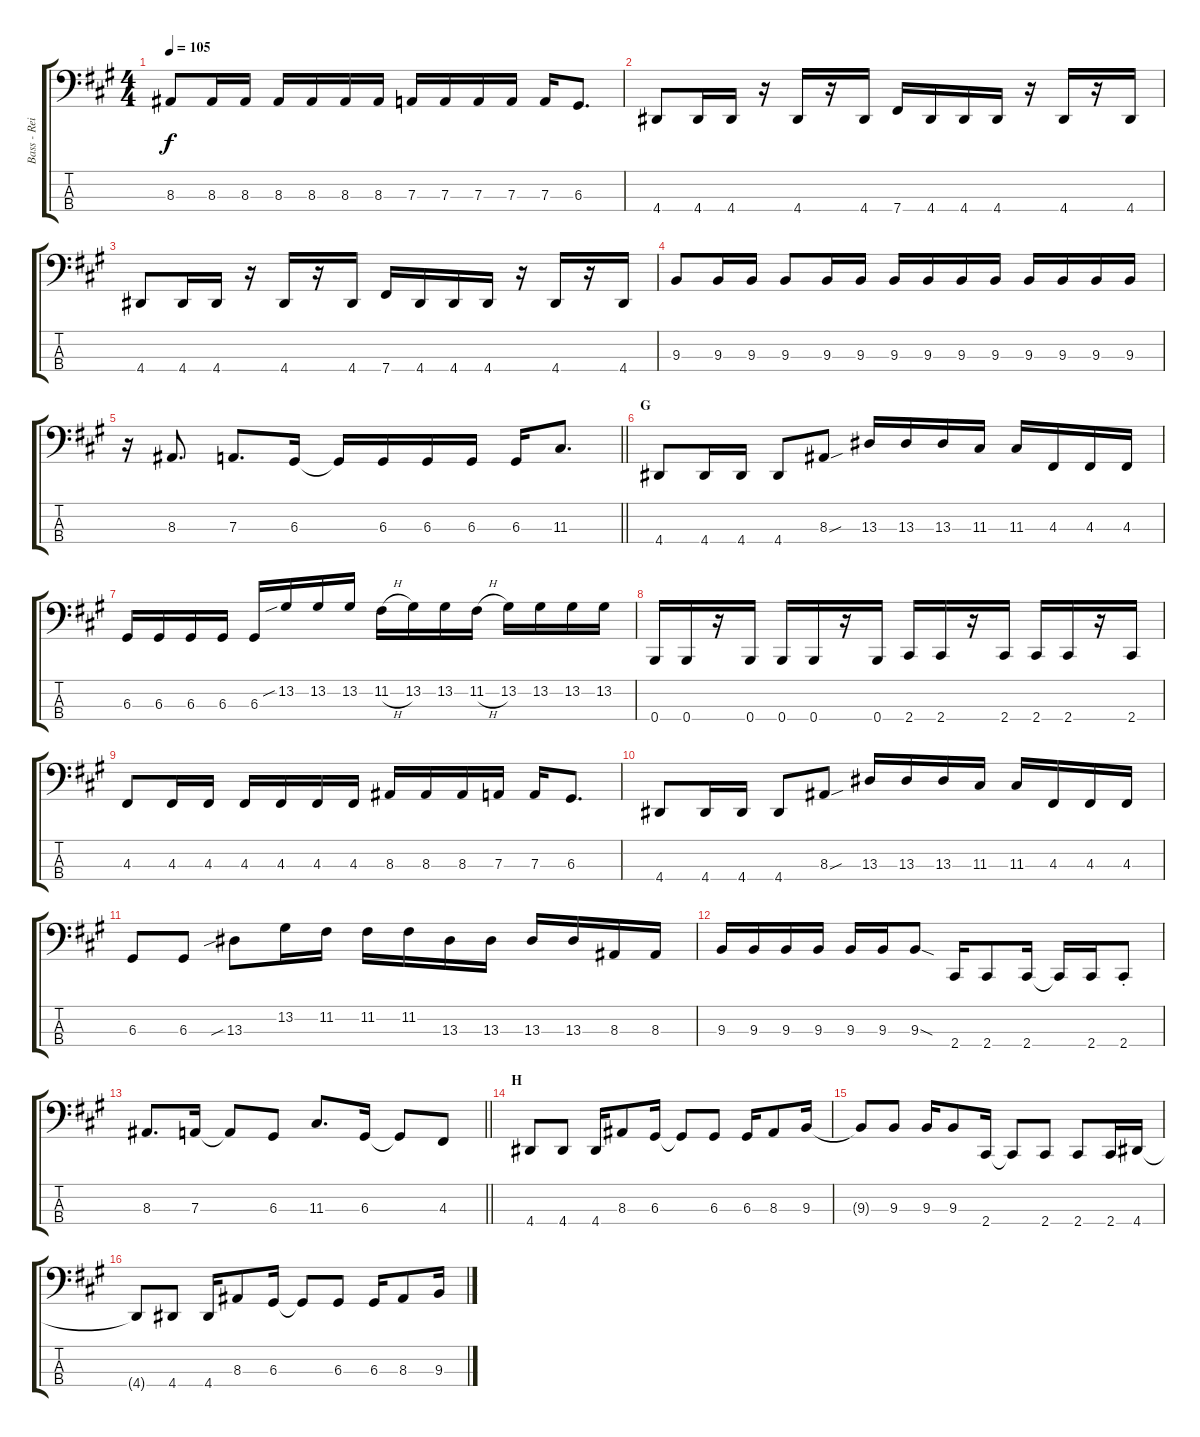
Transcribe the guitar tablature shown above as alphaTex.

\track ("Bass - Reita" "Bass - Rei") {instrument electricbasspick}
\staff {score tabs}
\tuning (C2 G1 D1 B0) {hide}
\ts (4 4)
\tempo 105
\clef f4
\ks a
8.3.8{dy f} 8.3.16 8.3.16 8.3.16 8.3.16 8.3.16 8.3.16 7.3.16 7.3.16 7.3.16 7.3.16 7.3.16 6.3.8{d} |
4.4.8 4.4.16 4.4.16 r.16 4.4.16 r.16 4.4.16 7.4.16 4.4.16 4.4.16 4.4.16 r.16 4.4.16 r.16 4.4.16 |
4.4.8 4.4.16 4.4.16 r.16 4.4.16 r.16 4.4.16 7.4.16 4.4.16 4.4.16 4.4.16 r.16 4.4.16 r.16 4.4.16 |
9.3.8 9.3.16 9.3.16 9.3.8 9.3.16 9.3.16 9.3.16 9.3.16 9.3.16 9.3.16 9.3.16 9.3.16 9.3.16 9.3.16 |
\barLineRight lightlight
r.16 8.3.8{d} 7.3.8{d} 6.3.16 6.3{t}.16 6.3.16 6.3.16 6.3.16 6.3.16 11.3.8{d} |
\section ("" "G")
4.4.8 4.4.16 4.4.16 4.4.8 8.3{sou}.8 13.3.16 13.3.16 13.3.16 11.3.16 11.3.16 4.3.16 4.3.16 4.3.16 |
6.3.16 6.3.16 6.3.16 6.3.16 6.3.16 13.2{sib}.16 13.2.16 13.2.16 11.2{h}.16 13.2.16 13.2.16 11.2{h}.16 13.2.16 13.2.16 13.2.16 13.2.16 |
0.4.16 0.4.16 r.16 0.4.16 0.4.16 0.4.16 r.16 0.4.16 2.4.16 2.4.16 r.16 2.4.16 2.4.16 2.4.16 r.16 2.4.16 |
4.3.8 4.3.16 4.3.16 4.3.16 4.3.16 4.3.16 4.3.16 8.3.16 8.3.16 8.3.16 7.3.16 7.3.16 6.3.8{d} |
4.4.8 4.4.16 4.4.16 4.4.8 8.3{sou}.8 13.3.16 13.3.16 13.3.16 11.3.16 11.3.16 4.3.16 4.3.16 4.3.16 |
6.3.8 6.3.8 13.3{sib}.8 13.2.16 11.2.16 11.2.16 11.2.16 13.3.16 13.3.16 13.3.16 13.3.16 8.3.16 8.3.16 |
9.3.16 9.3.16 9.3.16 9.3.16 9.3.16 9.3.16 9.3{sod}.8 2.4.16 2.4.8 2.4.16 2.4{t}.16 2.4.16 2.4{st}.8 |
\barLineRight lightlight
8.3.8{d} 7.3.16 7.3{t}.8 6.3.8 11.3.8{d} 6.3.16 6.3{t}.8 4.3.8 |
\section ("" "H")
4.4.8 4.4.8 4.4.16 8.3.8 6.3.16 6.3{t}.8 6.3.8 6.3.16 8.3.8 9.3.16 |
9.3{t}.8 9.3.8 9.3.16 9.3.8 2.4.16 2.4{t}.8 2.4.8 2.4.8 2.4.16 4.4.16 |
4.4{t}.8 4.4.8 4.4.16 8.3.8 6.3.16 6.3{t}.8 6.3.8 6.3.16 8.3.8 9.3.16
